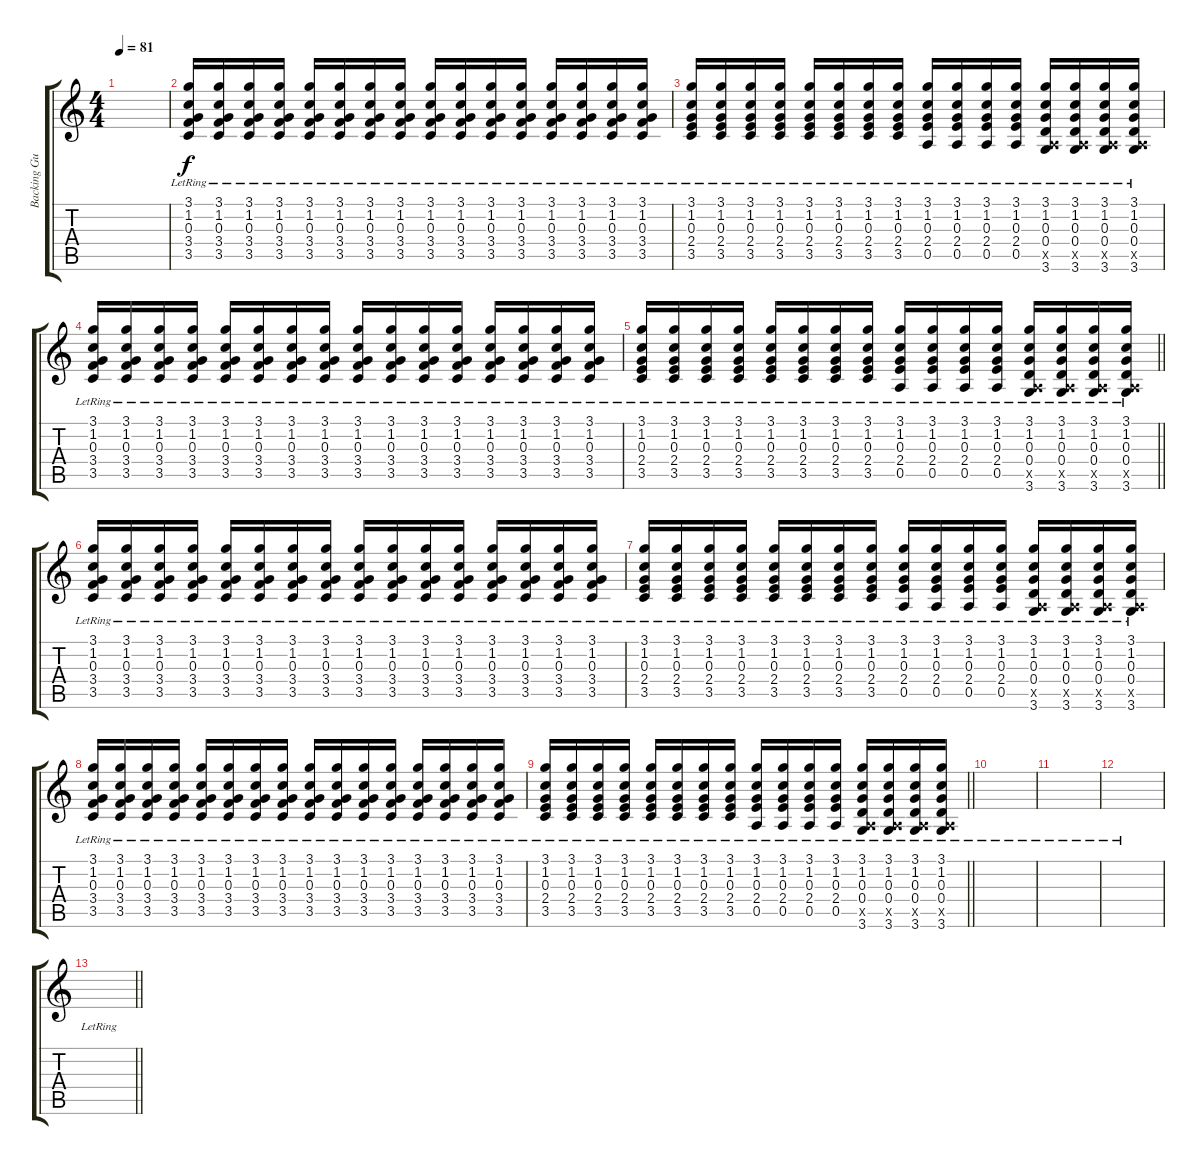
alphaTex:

\track ("Backing Guitar" "Backing Gu") {instrument distortionguitar}
\staff {score tabs}
\tuning (E4 B3 G3 D3 A2 E2) {hide}
\ts (4 4)
\tempo 81
\clef g2
\ks c
|
(3.1{lr} 1.2{lr} 0.3{lr} 3.4{lr} 3.5{lr}).16 (3.1{lr} 1.2{lr} 0.3{lr} 3.4{lr} 3.5{lr}).16 (3.1{lr} 1.2{lr} 0.3{lr} 3.4{lr} 3.5{lr}).16 (3.1{lr} 1.2{lr} 0.3{lr} 3.4{lr} 3.5{lr}).16 (3.1{lr} 1.2{lr} 0.3{lr} 3.4{lr} 3.5{lr}).16 (3.1{lr} 1.2{lr} 0.3{lr} 3.4{lr} 3.5).16 (3.1{lr} 1.2{lr} 0.3{lr} 3.4{lr} 3.5{lr}).16 (3.1{lr} 1.2{lr} 0.3{lr} 3.4{lr} 3.5{lr}).16 (3.1{lr} 1.2{lr} 0.3{lr} 3.4{lr} 3.5{lr}).16 (3.1{lr} 1.2{lr} 0.3{lr} 3.4{lr} 3.5{lr}).16 (3.1{lr} 1.2{lr} 0.3{lr} 3.4{lr} 3.5{lr}).16 (3.1{lr} 1.2{lr} 0.3{lr} 3.4{lr} 3.5{lr}).16 (3.1{lr} 1.2{lr} 0.3{lr} 3.4{lr} 3.5{lr}).16 (3.1{lr} 1.2{lr} 0.3{lr} 3.4{lr} 3.5).16 (3.1{lr} 1.2{lr} 0.3{lr} 3.4{lr} 3.5{lr}).16 (3.1{lr} 1.2{lr} 0.3{lr} 3.4{lr} 3.5{lr}).16 |
(3.1{lr} 1.2{lr} 0.3{lr} 2.4{lr} 3.5{lr}).16 (3.1{lr} 1.2{lr} 0.3{lr} 2.4{lr} 3.5).16 (3.1{lr} 1.2{lr} 0.3{lr} 2.4{lr} 3.5{lr}).16 (3.1{lr} 1.2{lr} 0.3{lr} 2.4{lr} 3.5{lr}).16 (3.1{lr} 1.2{lr} 0.3{lr} 2.4{lr} 3.5{lr}).16 (3.1{lr} 1.2{lr} 0.3{lr} 2.4{lr} 3.5{lr}).16 (3.1{lr} 1.2{lr} 0.3{lr} 2.4{lr} 3.5{lr}).16 (3.1{lr} 1.2{lr} 0.3{lr} 2.4{lr} 3.5{lr}).16 (3.1{lr} 1.2{lr} 0.3{lr} 2.4{lr} 0.5{lr}).16 (3.1{lr} 1.2{lr} 0.3{lr} 2.4{lr} 0.5).16 (3.1{lr} 1.2{lr} 0.3{lr} 2.4{lr} 0.5{lr}).16 (3.1{lr} 1.2{lr} 0.3{lr} 2.4{lr} 0.5{lr}).16 (3.1{lr} 1.2{lr} 0.3{lr} 0.4{lr} 0.5{x} 3.6).16 (3.1{lr} 1.2{lr} 0.3{lr} 0.4{lr} 0.5{x} 3.6).16 (3.1{lr} 1.2{lr} 0.3{lr} 0.4{lr} 0.5{x} 3.6).16 (3.1{lr} 1.2{lr} 0.3{lr} 0.4{lr} 0.5{x} 3.6).16 |
(3.1{lr} 1.2{lr} 0.3{lr} 3.4{lr} 3.5{lr}).16 (3.1{lr} 1.2{lr} 0.3{lr} 3.4{lr} 3.5{lr}).16 (3.1{lr} 1.2{lr} 0.3{lr} 3.4{lr} 3.5{lr}).16 (3.1{lr} 1.2{lr} 0.3{lr} 3.4{lr} 3.5{lr}).16 (3.1{lr} 1.2{lr} 0.3{lr} 3.4{lr} 3.5{lr}).16 (3.1{lr} 1.2{lr} 0.3{lr} 3.4{lr} 3.5).16 (3.1{lr} 1.2{lr} 0.3{lr} 3.4{lr} 3.5{lr}).16 (3.1{lr} 1.2{lr} 0.3{lr} 3.4{lr} 3.5{lr}).16 (3.1{lr} 1.2{lr} 0.3{lr} 3.4{lr} 3.5{lr}).16 (3.1{lr} 1.2{lr} 0.3{lr} 3.4{lr} 3.5{lr}).16 (3.1{lr} 1.2{lr} 0.3{lr} 3.4{lr} 3.5{lr}).16 (3.1{lr} 1.2{lr} 0.3{lr} 3.4{lr} 3.5{lr}).16 (3.1{lr} 1.2{lr} 0.3{lr} 3.4{lr} 3.5{lr}).16 (3.1{lr} 1.2{lr} 0.3{lr} 3.4{lr} 3.5).16 (3.1{lr} 1.2{lr} 0.3{lr} 3.4{lr} 3.5{lr}).16 (3.1{lr} 1.2{lr} 0.3{lr} 3.4{lr} 3.5{lr}).16 |
\barLineRight lightlight
(3.1{lr} 1.2{lr} 0.3{lr} 2.4{lr} 3.5{lr}).16 (3.1{lr} 1.2{lr} 0.3{lr} 2.4{lr} 3.5).16 (3.1{lr} 1.2{lr} 0.3{lr} 2.4{lr} 3.5{lr}).16 (3.1{lr} 1.2{lr} 0.3{lr} 2.4{lr} 3.5{lr}).16 (3.1{lr} 1.2{lr} 0.3{lr} 2.4{lr} 3.5{lr}).16 (3.1{lr} 1.2{lr} 0.3{lr} 2.4{lr} 3.5{lr}).16 (3.1{lr} 1.2{lr} 0.3{lr} 2.4{lr} 3.5{lr}).16 (3.1{lr} 1.2{lr} 0.3{lr} 2.4{lr} 3.5{lr}).16 (3.1{lr} 1.2{lr} 0.3{lr} 2.4{lr} 0.5{lr}).16 (3.1{lr} 1.2{lr} 0.3{lr} 2.4{lr} 0.5).16 (3.1{lr} 1.2{lr} 0.3{lr} 2.4{lr} 0.5{lr}).16 (3.1{lr} 1.2{lr} 0.3{lr} 2.4{lr} 0.5{lr}).16 (3.1{lr} 1.2{lr} 0.3{lr} 0.4{lr} 0.5{x} 3.6).16 (3.1{lr} 1.2{lr} 0.3{lr} 0.4{lr} 0.5{x} 3.6).16 (3.1{lr} 1.2{lr} 0.3{lr} 0.4{lr} 0.5{x} 3.6).16 (3.1{lr} 1.2{lr} 0.3{lr} 0.4{lr} 0.5{x} 3.6).16 |
(3.1{lr} 1.2{lr} 0.3{lr} 3.4{lr} 3.5{lr}).16 (3.1{lr} 1.2{lr} 0.3{lr} 3.4{lr} 3.5{lr}).16 (3.1{lr} 1.2{lr} 0.3{lr} 3.4{lr} 3.5{lr}).16 (3.1{lr} 1.2{lr} 0.3{lr} 3.4{lr} 3.5{lr}).16 (3.1{lr} 1.2{lr} 0.3{lr} 3.4{lr} 3.5{lr}).16 (3.1{lr} 1.2{lr} 0.3{lr} 3.4{lr} 3.5).16 (3.1{lr} 1.2{lr} 0.3{lr} 3.4{lr} 3.5{lr}).16 (3.1{lr} 1.2{lr} 0.3{lr} 3.4{lr} 3.5{lr}).16 (3.1{lr} 1.2{lr} 0.3{lr} 3.4{lr} 3.5{lr}).16 (3.1{lr} 1.2{lr} 0.3{lr} 3.4{lr} 3.5{lr}).16 (3.1{lr} 1.2{lr} 0.3{lr} 3.4{lr} 3.5{lr}).16 (3.1{lr} 1.2{lr} 0.3{lr} 3.4{lr} 3.5{lr}).16 (3.1{lr} 1.2{lr} 0.3{lr} 3.4{lr} 3.5{lr}).16 (3.1{lr} 1.2{lr} 0.3{lr} 3.4{lr} 3.5).16 (3.1{lr} 1.2{lr} 0.3{lr} 3.4{lr} 3.5{lr}).16 (3.1{lr} 1.2{lr} 0.3{lr} 3.4{lr} 3.5{lr}).16 |
(3.1{lr} 1.2{lr} 0.3{lr} 2.4{lr} 3.5{lr}).16 (3.1{lr} 1.2{lr} 0.3{lr} 2.4{lr} 3.5).16 (3.1{lr} 1.2{lr} 0.3{lr} 2.4{lr} 3.5{lr}).16 (3.1{lr} 1.2{lr} 0.3{lr} 2.4{lr} 3.5{lr}).16 (3.1{lr} 1.2{lr} 0.3{lr} 2.4{lr} 3.5{lr}).16 (3.1{lr} 1.2{lr} 0.3{lr} 2.4{lr} 3.5{lr}).16 (3.1{lr} 1.2{lr} 0.3{lr} 2.4{lr} 3.5{lr}).16 (3.1{lr} 1.2{lr} 0.3{lr} 2.4{lr} 3.5{lr}).16 (3.1{lr} 1.2{lr} 0.3{lr} 2.4{lr} 0.5{lr}).16 (3.1{lr} 1.2{lr} 0.3{lr} 2.4{lr} 0.5).16 (3.1{lr} 1.2{lr} 0.3{lr} 2.4{lr} 0.5{lr}).16 (3.1{lr} 1.2{lr} 0.3{lr} 2.4{lr} 0.5{lr}).16 (3.1{lr} 1.2{lr} 0.3{lr} 0.4{lr} 0.5{x} 3.6).16 (3.1{lr} 1.2{lr} 0.3{lr} 0.4{lr} 0.5{x} 3.6).16 (3.1{lr} 1.2{lr} 0.3{lr} 0.4{lr} 0.5{x} 3.6).16 (3.1{lr} 1.2{lr} 0.3{lr} 0.4{lr} 0.5{x} 3.6).16 |
(3.1{lr} 1.2{lr} 0.3{lr} 3.4{lr} 3.5{lr}).16 (3.1{lr} 1.2{lr} 0.3{lr} 3.4{lr} 3.5{lr}).16 (3.1{lr} 1.2{lr} 0.3{lr} 3.4{lr} 3.5{lr}).16 (3.1{lr} 1.2{lr} 0.3{lr} 3.4{lr} 3.5{lr}).16 (3.1{lr} 1.2{lr} 0.3{lr} 3.4{lr} 3.5{lr}).16 (3.1{lr} 1.2{lr} 0.3{lr} 3.4{lr} 3.5).16 (3.1{lr} 1.2{lr} 0.3{lr} 3.4{lr} 3.5{lr}).16 (3.1{lr} 1.2{lr} 0.3{lr} 3.4{lr} 3.5{lr}).16 (3.1{lr} 1.2{lr} 0.3{lr} 3.4{lr} 3.5{lr}).16 (3.1{lr} 1.2{lr} 0.3{lr} 3.4{lr} 3.5{lr}).16 (3.1{lr} 1.2{lr} 0.3{lr} 3.4{lr} 3.5{lr}).16 (3.1{lr} 1.2{lr} 0.3{lr} 3.4{lr} 3.5{lr}).16 (3.1{lr} 1.2{lr} 0.3{lr} 3.4{lr} 3.5{lr}).16 (3.1{lr} 1.2{lr} 0.3{lr} 3.4{lr} 3.5).16 (3.1{lr} 1.2{lr} 0.3{lr} 3.4{lr} 3.5{lr}).16 (3.1{lr} 1.2{lr} 0.3{lr} 3.4{lr} 3.5{lr}).16 |
\barLineRight lightlight
(3.1{lr} 1.2{lr} 0.3{lr} 2.4{lr} 3.5{lr}).16 (3.1{lr} 1.2{lr} 0.3{lr} 2.4{lr} 3.5).16 (3.1{lr} 1.2{lr} 0.3{lr} 2.4{lr} 3.5{lr}).16 (3.1{lr} 1.2{lr} 0.3{lr} 2.4{lr} 3.5{lr}).16 (3.1{lr} 1.2{lr} 0.3{lr} 2.4{lr} 3.5{lr}).16 (3.1{lr} 1.2{lr} 0.3{lr} 2.4{lr} 3.5{lr}).16 (3.1{lr} 1.2{lr} 0.3{lr} 2.4{lr} 3.5{lr}).16 (3.1{lr} 1.2{lr} 0.3{lr} 2.4{lr} 3.5{lr}).16 (3.1{lr} 1.2{lr} 0.3{lr} 2.4{lr} 0.5{lr}).16 (3.1{lr} 1.2{lr} 0.3{lr} 2.4{lr} 0.5).16 (3.1{lr} 1.2{lr} 0.3{lr} 2.4{lr} 0.5{lr}).16 (3.1{lr} 1.2{lr} 0.3{lr} 2.4{lr} 0.5{lr}).16 (3.1{lr} 1.2{lr} 0.3{lr} 0.4{lr} 0.5{x} 3.6).16 (3.1{lr} 1.2{lr} 0.3{lr} 0.4{lr} 0.5{x} 3.6).16 (3.1{lr} 1.2{lr} 0.3{lr} 0.4{lr} 0.5{x} 3.6).16 (3.1{lr} 1.2{lr} 0.3{lr} 0.4{lr} 0.5{x} 3.6).16 |
|
|
|
\barLineRight lightlight
